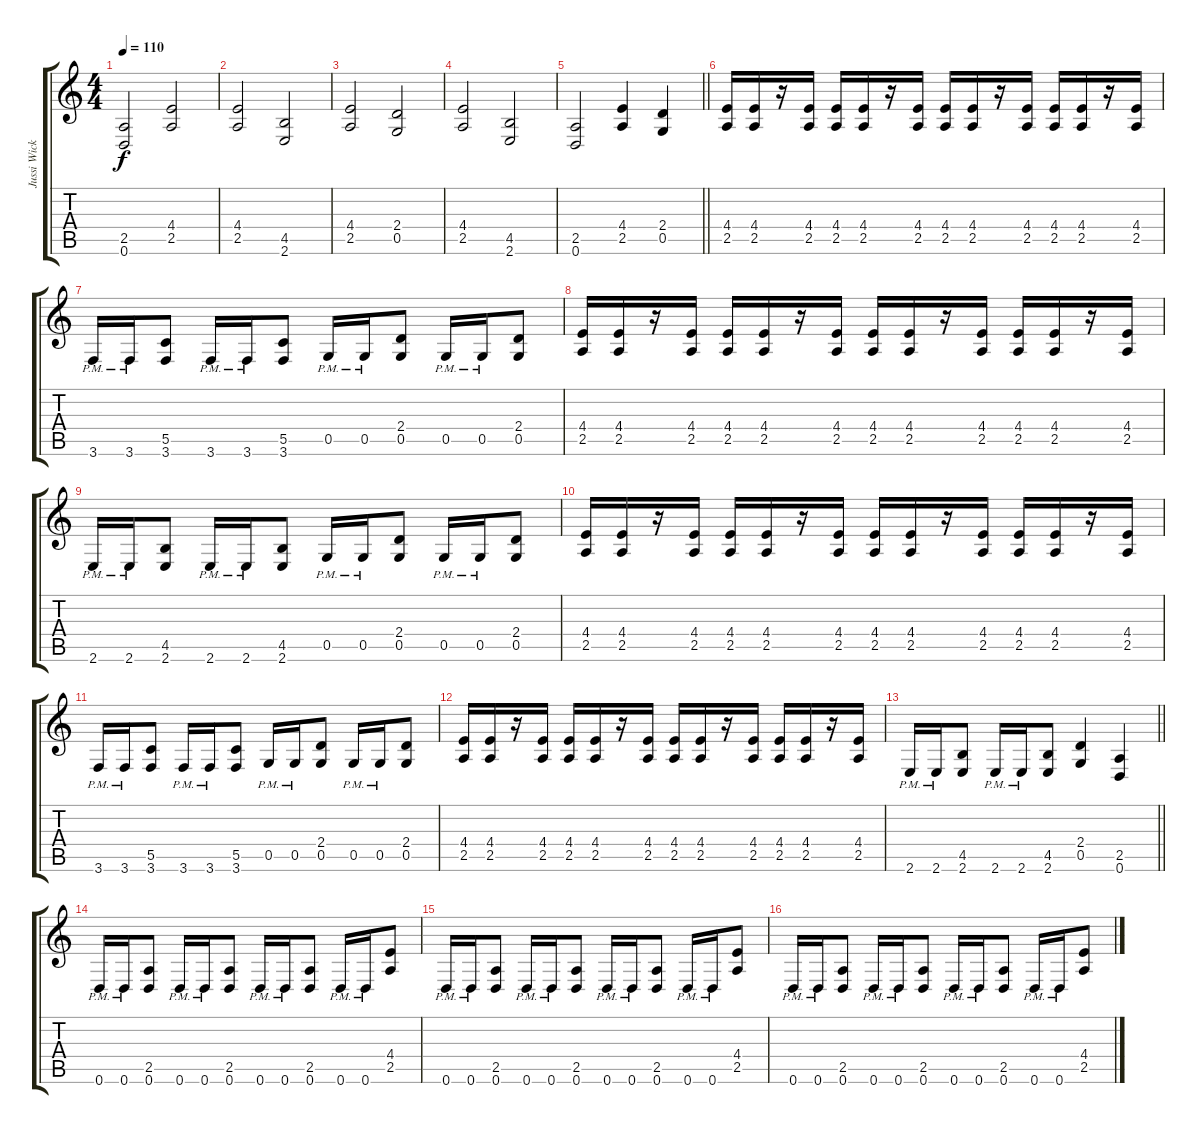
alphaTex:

\track ("Jussi Wickström" "Jussi Wick") {instrument distortionguitar}
\staff {score tabs}
\tuning (D4 A3 F3 C3 G2 D2) {hide}
\ts (4 4)
\tempo 110
\clef g2
\ks c
(2.5 0.6).2{dy f} (4.4 2.5).2 |
(4.4 2.5).2 (4.5 2.6).2 |
(4.4 2.5).2 (2.4 0.5).2 |
(4.4 2.5).2 (4.5 2.6).2 |
\barLineRight lightlight
(2.5 0.6).2 (4.4 2.5).4 (2.4 0.5).4 |
\section ("" "")
(4.4 2.5).16 (4.4 2.5).16 r.16 (4.4 2.5).16 (4.4 2.5).16 (4.4 2.5).16 r.16 (4.4 2.5).16 (4.4 2.5).16 (4.4 2.5).16 r.16 (4.4 2.5).16 (4.4 2.5).16 (4.4 2.5).16 r.16 (4.4 2.5).16 |
3.6{pm}.16 3.6{pm}.16 (5.5 3.6).8 3.6{pm}.16 3.6{pm}.16 (5.5 3.6).8 0.5{pm}.16 0.5{pm}.16 (2.4 0.5).8 0.5{pm}.16 0.5{pm}.16 (2.4 0.5).8 |
(4.4 2.5).16 (4.4 2.5).16 r.16 (4.4 2.5).16 (4.4 2.5).16 (4.4 2.5).16 r.16 (4.4 2.5).16 (4.4 2.5).16 (4.4 2.5).16 r.16 (4.4 2.5).16 (4.4 2.5).16 (4.4 2.5).16 r.16 (4.4 2.5).16 |
2.6{pm}.16 2.6{pm}.16 (4.5 2.6).8 2.6{pm}.16 2.6{pm}.16 (4.5 2.6).8 0.5{pm}.16 0.5{pm}.16 (2.4 0.5).8 0.5{pm}.16 0.5{pm}.16 (2.4 0.5).8 |
(4.4 2.5).16 (4.4 2.5).16 r.16 (4.4 2.5).16 (4.4 2.5).16 (4.4 2.5).16 r.16 (4.4 2.5).16 (4.4 2.5).16 (4.4 2.5).16 r.16 (4.4 2.5).16 (4.4 2.5).16 (4.4 2.5).16 r.16 (4.4 2.5).16 |
3.6{pm}.16 3.6{pm}.16 (5.5 3.6).8 3.6{pm}.16 3.6{pm}.16 (5.5 3.6).8 0.5{pm}.16 0.5{pm}.16 (2.4 0.5).8 0.5{pm}.16 0.5{pm}.16 (2.4 0.5).8 |
(4.4 2.5).16 (4.4 2.5).16 r.16 (4.4 2.5).16 (4.4 2.5).16 (4.4 2.5).16 r.16 (4.4 2.5).16 (4.4 2.5).16 (4.4 2.5).16 r.16 (4.4 2.5).16 (4.4 2.5).16 (4.4 2.5).16 r.16 (4.4 2.5).16 |
\barLineRight lightlight
2.6{pm}.16 2.6{pm}.16 (4.5 2.6).8 2.6{pm}.16 2.6{pm}.16 (4.5 2.6).8 (2.4 0.5).4 (2.5 0.6).4 |
\section ("" "")
0.6{pm}.16 0.6{pm}.16 (2.5 0.6).8 0.6{pm}.16 0.6{pm}.16 (2.5 0.6).8 0.6{pm}.16 0.6{pm}.16 (2.5 0.6).8 0.6{pm}.16 0.6{pm}.16 (4.4 2.5).8 |
0.6{pm}.16 0.6{pm}.16 (2.5 0.6).8 0.6{pm}.16 0.6{pm}.16 (2.5 0.6).8 0.6{pm}.16 0.6{pm}.16 (2.5 0.6).8 0.6{pm}.16 0.6{pm}.16 (4.4 2.5).8 |
0.6{pm}.16 0.6{pm}.16 (2.5 0.6).8 0.6{pm}.16 0.6{pm}.16 (2.5 0.6).8 0.6{pm}.16 0.6{pm}.16 (2.5 0.6).8 0.6{pm}.16 0.6{pm}.16 (4.4 2.5).8
